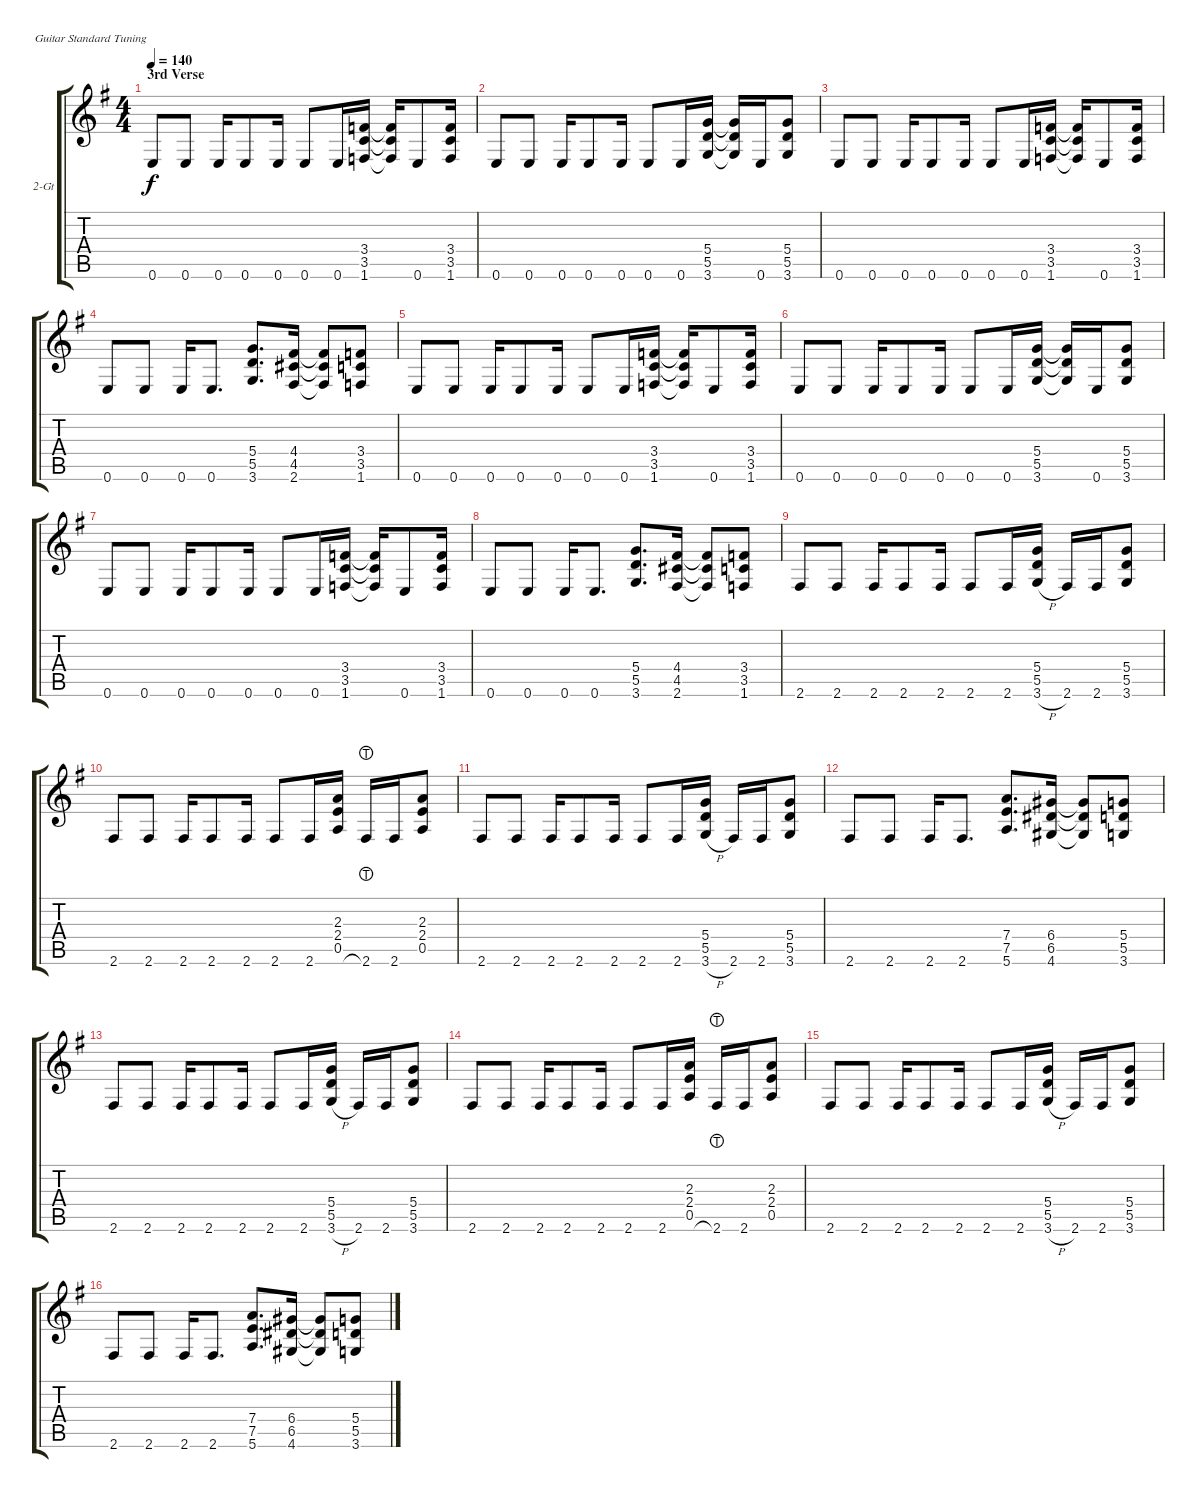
\bracketExtendMode groupsimilarinstruments
\firstSystemTrackNameOrientation horizontal
\otherSystemsTrackNameOrientation horizontal
\track ("2-Gt" "2-Gt") {instrument distortionguitar}
\staff {score tabs}
\tuning (E4 B3 G3 D3 A2 E2)
\ts (4 4)
\section ("" "3rd Verse")
\tempo 140
\clef g2
\scale
1.08575
\ks g
0.6.8{dy f} 0.6.8 0.6.16 0.6.8 0.6.16 0.6.8 0.6.16 (3.4 3.5 1.6).16 (1.6{t} 3.5{t} 3.4{t}).16 0.6.8 (3.4 3.5 1.6).16 |
\scale
0.91425 0.6.8 0.6.8 0.6.16 0.6.8 0.6.16 0.6.8 0.6.16 (5.4 5.5 3.6).16 (3.6{t} 5.5{t} 5.4{t}).16 0.6.16 (5.4 5.5 3.6).8 |
\scale
1.05549 0.6.8 0.6.8 0.6.16 0.6.8 0.6.16 0.6.8 0.6.16 (3.4 3.5 1.6).16 (1.6{t} 3.5{t} 3.4{t}).16 0.6.8 (3.4 3.5 1.6).16 |
\scale
0.944515 0.6.8 0.6.8 0.6.16 0.6.8{d} (5.4 5.5 3.6).8{d} (4.4 4.5 2.6).16 (4.4{t} 4.5{t} 2.6{t}).8 (1.6 3.5 3.4).8 |
\scale
1.05549 0.6.8 0.6.8 0.6.16 0.6.8 0.6.16 0.6.8 0.6.16 (3.4 3.5 1.6).16 (1.6{t} 3.5{t} 3.4{t}).16 0.6.8 (3.4 3.5 1.6).16 |
\scale
0.944515 0.6.8 0.6.8 0.6.16 0.6.8 0.6.16 0.6.8 0.6.16 (5.4 5.5 3.6).16 (3.6{t} 5.5{t} 5.4{t}).16 0.6.16 (5.4 5.5 3.6).8 |
\scale
1.05549 0.6.8 0.6.8 0.6.16 0.6.8 0.6.16 0.6.8 0.6.16 (3.4 3.5 1.6).16 (1.6{t} 3.5{t} 3.4{t}).16 0.6.8 (3.4 3.5 1.6).16 |
\scale
0.944515 0.6.8 0.6.8 0.6.16 0.6.8{d} (5.4 5.5 3.6).8{d} (4.4 4.5 2.6).16 (4.4{t} 4.5{t} 2.6{t}).8 (1.6 3.5 3.4).8 |
\scale
1.05549 2.6.8 2.6.8 2.6.16 2.6.8 2.6.16 2.6.8 2.6.16 (5.4 5.5 3.6{h}).16 2.6.16 2.6.16 (5.4 5.5 3.6).8 |
\scale
0.944515 2.6.8 2.6.8 2.6.16 2.6.8 2.6.16 2.6.8 2.6.16 (2.3 2.4 0.5).16 2.6{lht}.16 2.6.16 (2.3 2.4 0.5).8 |
\scale
1.05549 2.6.8 2.6.8 2.6.16 2.6.8 2.6.16 2.6.8 2.6.16 (5.4 5.5 3.6{h}).16 2.6.16 2.6.16 (5.4 5.5 3.6).8 |
\scale
0.944515 2.6.8 2.6.8 2.6.16 2.6.8{d} (7.4 7.5 5.6).8{d} (6.4 6.5 4.6).16 (6.4{t} 6.5{t} 4.6{t}).8 (3.6 5.5 5.4).8 |
\scale
1.05549 2.6.8 2.6.8 2.6.16 2.6.8 2.6.16 2.6.8 2.6.16 (5.4 5.5 3.6{h}).16 2.6.16 2.6.16 (5.4 5.5 3.6).8 |
\scale
0.944515 2.6.8 2.6.8 2.6.16 2.6.8 2.6.16 2.6.8 2.6.16 (2.3 2.4 0.5).16 2.6{lht}.16 2.6.16 (2.3 2.4 0.5).8 |
\scale
1.05549 2.6.8 2.6.8 2.6.16 2.6.8 2.6.16 2.6.8 2.6.16 (5.4 5.5 3.6{h}).16 2.6.16 2.6.16 (5.4 5.5 3.6).8 |
\scale
0.944515 2.6.8 2.6.8 2.6.16 2.6.8{d} (7.4 7.5 5.6).8{d} (6.4 6.5 4.6).16 (6.4{t} 6.5{t} 4.6{t}).8 (3.6 5.5 5.4).8
